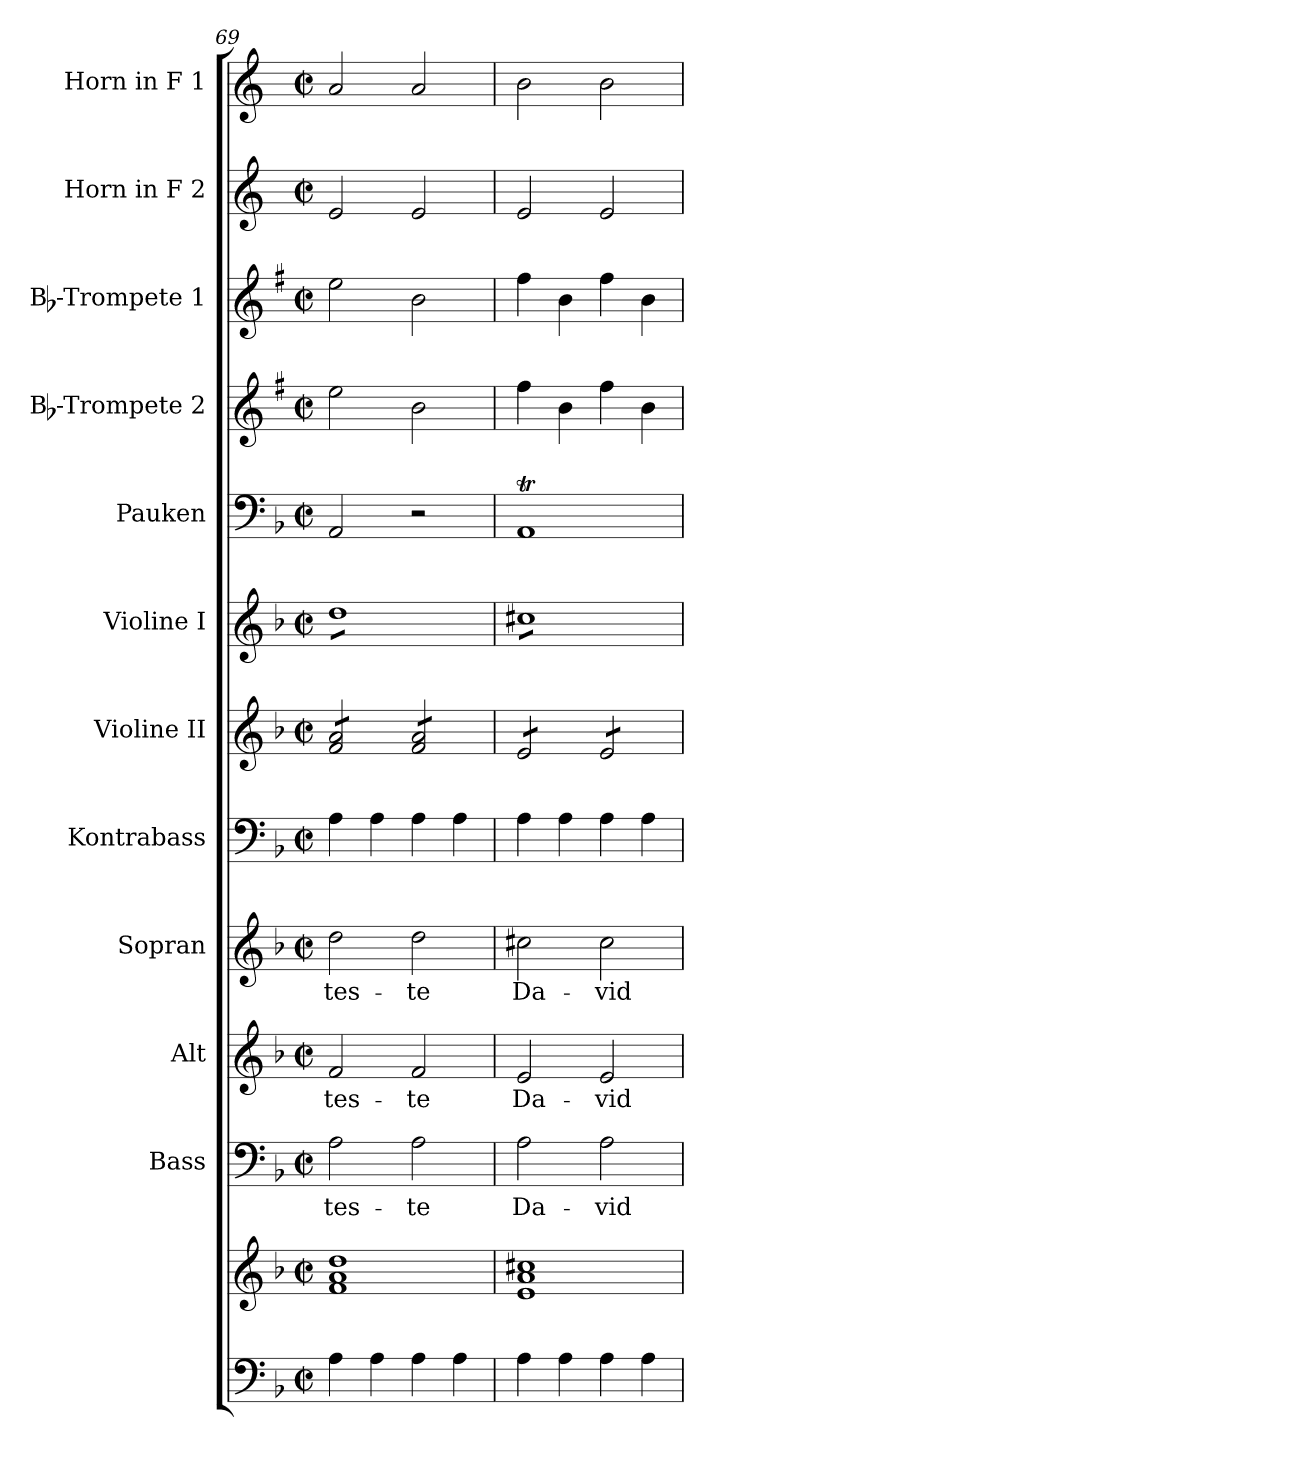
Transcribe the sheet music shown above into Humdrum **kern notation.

**kern	**kern	**kern	**text	**kern	**text	**kern	**text	**kern	**kern	**kern	**kern	**kern	**kern	**kern	**kern
*part12	*part12	*part11	*part11	*part10	*part10	*part9	*part9	*part8	*part7	*part6	*part5	*part4	*part3	*part2	*part1
*staff13	*staff12	*staff11	*staff11	*staff10	*staff10	*staff9	*staff9	*staff8	*staff7	*staff6	*staff5	*staff4	*staff3	*staff2	*staff1
*	*	*I"Bass	*	*I"Alt	*	*I"Sopran	*	*I"Kontrabass	*I"Violine II	*I"Violine I	*I"Pauken	*I"Bb-Trompete 2	*I"Bb-Trompete 1	*I"Horn in F 2	*I"Horn in F 1
*	*	*I'B.	*	*I'A.	*	*I'S.	*	*I'Kb.	*I'Vl. II	*I'Vl. I	*I'Pk.	*I'Bb Trp. 2	*I'Bb Trp. 1	*	*
*clefF4	*clefG2	*clefF4	*	*clefG2	*	*clefG2	*	*clefF4	*clefG2	*clefG2	*clefF4	*clefG2	*clefG2	*clefG2	*clefG2
*	*	*	*	*	*	*	*	*ITrd7c12	*	*	*	*ITrd1c2	*ITrd1c2	*ITrd4c7	*ITrd4c7
*k[b-]	*k[b-]	*k[b-]	*	*k[b-]	*	*k[b-]	*	*k[b-]	*k[b-]	*k[b-]	*k[b-]	*k[b-]	*k[b-]	*k[b-]	*k[b-]
*F:	*F:	*F:	*	*F:	*	*F:	*	*F:	*F:	*F:	*F:	*F:	*F:	*F:	*F:
*M2/2	*M2/2	*M2/2	*	*M2/2	*	*M2/2	*	*M2/2	*M2/2	*M2/2	*M2/2	*M2/2	*M2/2	*M2/2	*M2/2
*met(c|)	*met(c|)	*met(c|)	*	*met(c|)	*	*met(c|)	*	*met(c|)	*met(c|)	*met(c|)	*met(c|)	*met(c|)	*met(c|)	*met(c|)	*met(c|)
=69	=69	=69	=69	=69	=69	=69	=69	=69	=69	=69	=69	=69	=69	=69	=69
!	!	!	!LO:LY:b	!	!LO:LY:b	!	!LO:LY:b	!	!	!	!	!	!	!	!
*	*	*	*	*	*	*	*	*	*tremolo	*	*	*	*	*	*
*	*	*	*	*	*	*	*	*	*	*tremolo	*	*	*	*	*
4A\	1f 1a 1dd	2A\	tes-	2f/	tes-	2dd\	tes-	4AA\	8f/ 8a/L	8ddL	2AA/	2dd\	2dd\	2A/	2d/
.	.	.	.	.	.	.	.	.	8f/ 8a/	8dd	.	.	.	.	.
4A\	.	.	.	.	.	.	.	4AA\	8f/ 8a/	8dd	.	.	.	.	.
.	.	.	.	.	.	.	.	.	8f/ 8a/J	8dd	.	.	.	.	.
!	!	!	!LO:LY:b	!	!LO:LY:b	!	!LO:LY:b	!	!	!	!	!	!	!	!
4A\	.	2A\	-te	2f/	-te	2dd\	-te	4AA\	8f/ 8a/L	8dd	2r	2a\	2a\	2A/	2d/
.	.	.	.	.	.	.	.	.	8f/ 8a/	8dd	.	.	.	.	.
4A\	.	.	.	.	.	.	.	4AA\	8f/ 8a/	8dd	.	.	.	.	.
.	.	.	.	.	.	.	.	.	8f/ 8a/J	8ddJ	.	.	.	.	.
!!LO:PB:g=z
=70	=70	=70	=70	=70	=70	=70	=70	=70	=70	=70	=70	=70	=70	=70	=70
!	!	!	!LO:LY:b	!	!LO:LY:b	!	!LO:LY:b	!	!	!	!	!	!	!	!
4A\	1e 1a 1cc#X	2A\	Da-	2e/	Da-	2cc#X\	Da-	4AA\	8e/L	8cc#XL	1AAt	4ee\	4ee\	2A/	2e\
.	.	.	.	.	.	.	.	.	8e/	8cc#X	.	.	.	.	.
4A\	.	.	.	.	.	.	.	4AA\	8e/	8cc#X	.	4a\	4a\	.	.
.	.	.	.	.	.	.	.	.	8e/J	8cc#X	.	.	.	.	.
!	!	!	!LO:LY:b	!	!LO:LY:b	!	!LO:LY:b	!	!	!	!	!	!	!	!
4A\	.	2A\	-vid	2e/	-vid	2cc#\	-vid	4AA\	8e/L	8cc#X	.	4ee\	4ee\	2A/	2e\
.	.	.	.	.	.	.	.	.	8e/	8cc#X	.	.	.	.	.
4A\	.	.	.	.	.	.	.	4AA\	8e/	8cc#X	.	4a\	4a\	.	.
.	.	.	.	.	.	.	.	.	8e/J	8cc#XJ	.	.	.	.	.
*	*	*	*	*	*	*	*	*	*	*Xtremolo	*	*	*	*	*
*	*	*	*	*	*	*	*	*	*Xtremolo	*	*	*	*	*	*
=	=	=	=	=	=	=	=	=	=	=	=	=	=	=	=
*-	*-	*-	*-	*-	*-	*-	*-	*-	*-	*-	*-	*-	*-	*-	*-
